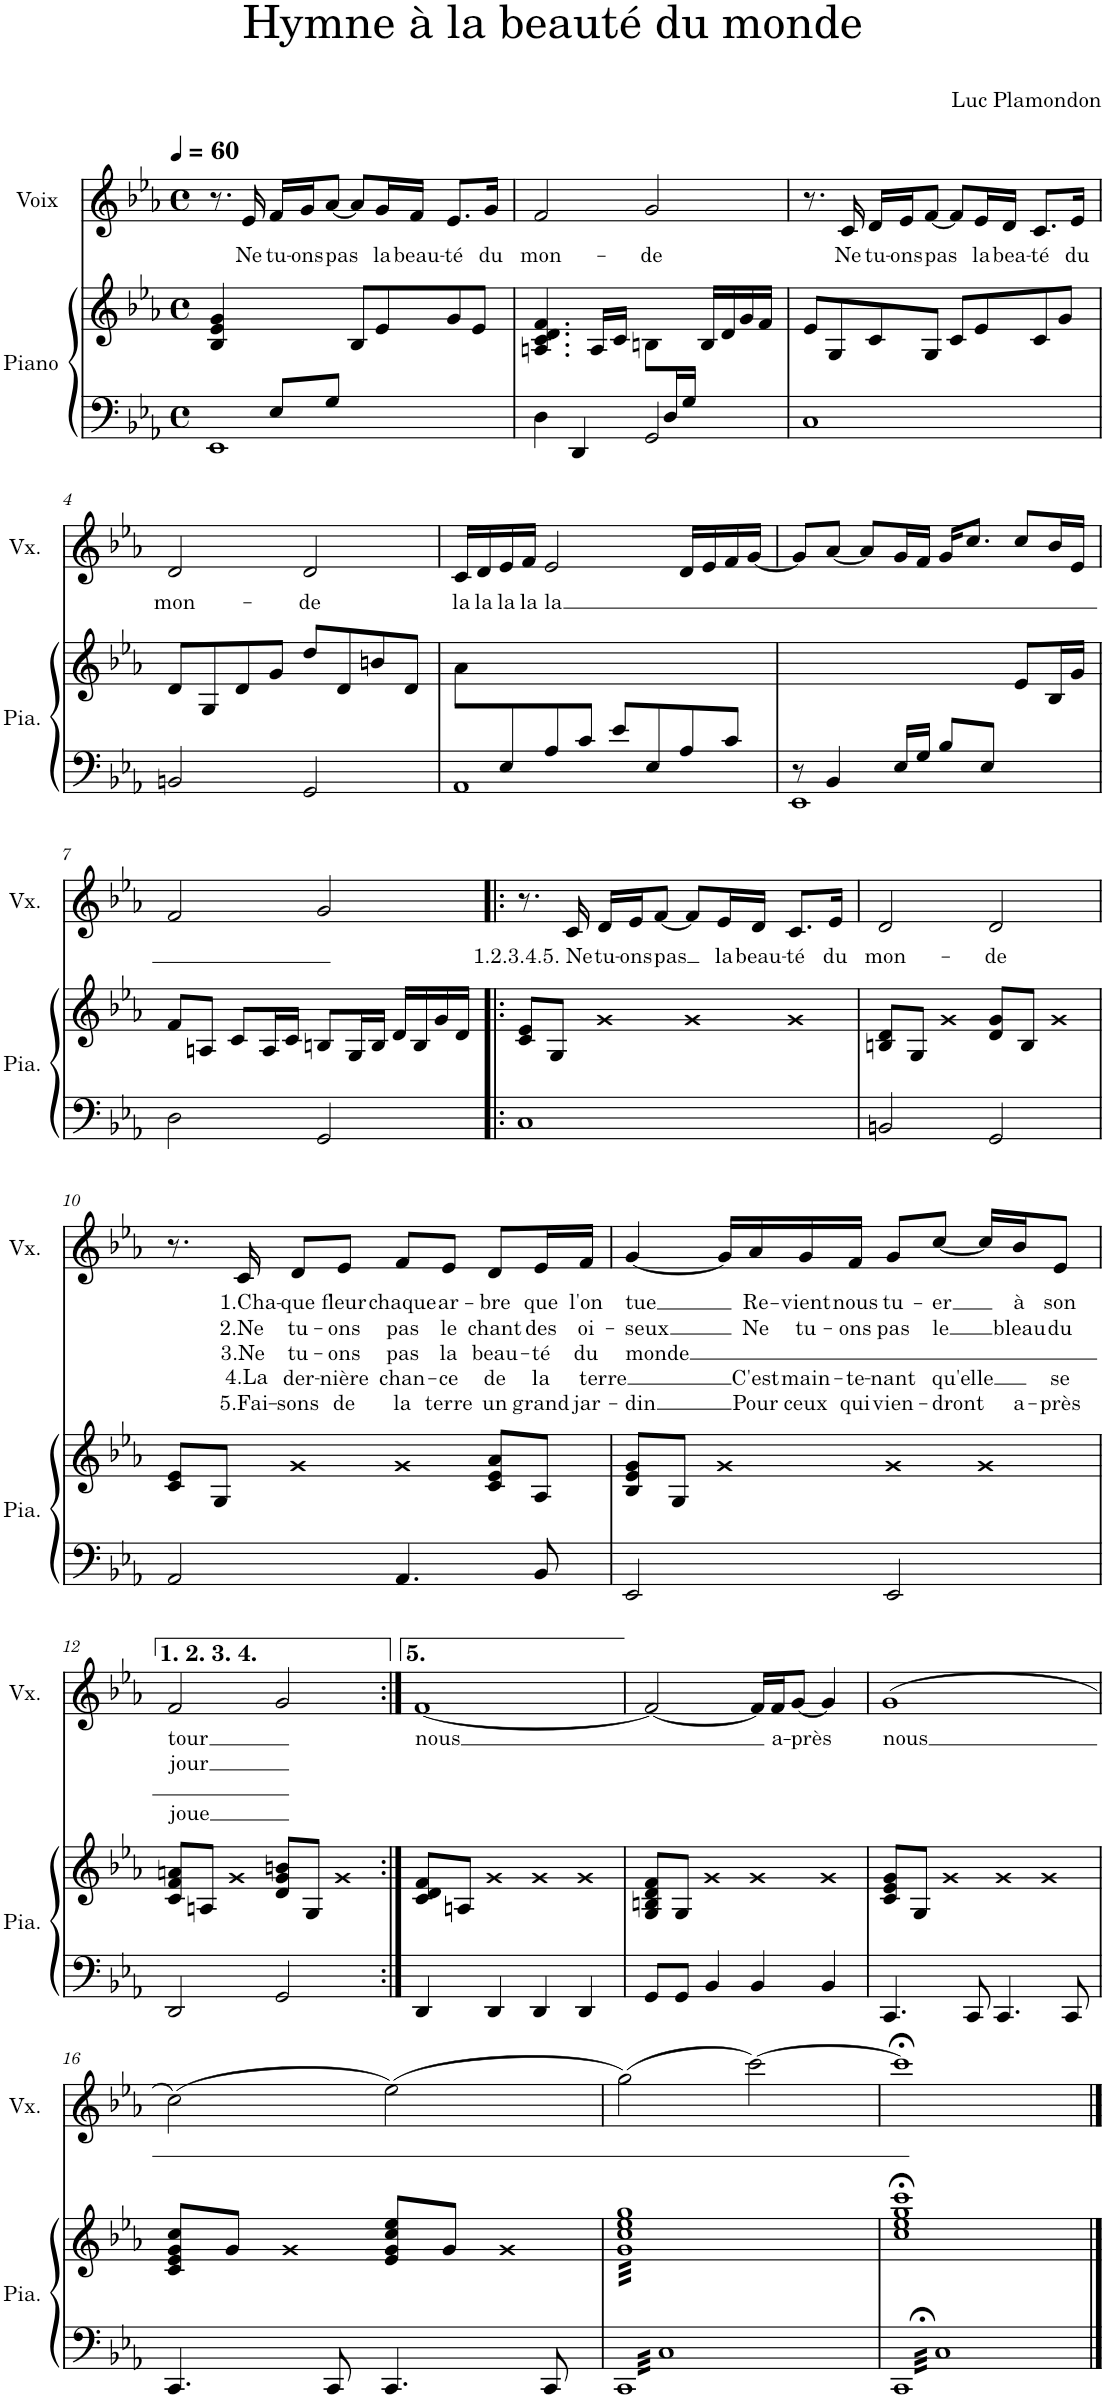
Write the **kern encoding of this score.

**kern	**kern	**kern	**text	**text	**text	**text	**text
*part2	*part2	*part1	*part1	*part1	*part1	*part1	*part1
*staff3	*staff2	*staff1	*staff1	*staff1	*staff1	*staff1	*staff1
*I"Piano	*	*I"Voix	*	*	*	*	*
*I'Pia.	*	*I'Vx.	*	*	*	*	*
*clefF4	*clefG2	*clefG2	*	*	*	*	*
*k[b-e-a-]	*k[b-e-a-]	*k[b-e-a-]	*	*	*	*	*
*M4/4	*M4/4	*M4/4	*	*	*	*	*
*met(c)	*met(c)	*met(c)	*	*	*	*	*
*MM60	*MM60	*MM60	*	*	*	*	*
=1	=1	=1	=1	=1	=1	=1	=1
*^	*	*	*	*	*	*	*
4ryy	1EE-	4B-/ 4e-/ 4g/	8.r	.	.	.	.	.
!	!	!	!	!LO:LY:b	!	!	!	!
.	.	.	16e-/	Ne	.	.	.	.
!	!	!	!	!LO:LY:b	!	!	!	!
8E-/L	.	4ryy	16f/LL	tu-	.	.	.	.
!	!	!	!	!LO:LY:b	!	!	!	!
.	.	.	16g/J	-ons	.	.	.	.
!	!	!	!	!LO:LY:b	!	!	!	!
8G/J	.	.	[8a-/J	pas	.	.	.	.
2ryy	.	8B-/L	8a-/L]	.	.	.	.	.
!	!	!	!	!LO:LY:b	!	!	!	!
.	.	8e-/	16g/L	la	.	.	.	.
!	!	!	!	!LO:LY:b	!	!	!	!
.	.	.	16f/JJ	beau-	.	.	.	.
!	!	!	!	!LO:LY:b	!	!	!	!
.	.	8g/	8.e-/L	-té	.	.	.	.
.	.	8e-/J	.	.	.	.	.	.
!	!	!	!	!LO:LY:b	!	!	!	!
.	.	.	16g/Jk	du	.	.	.	.
=2	=2	=2	=2	=2	=2	=2	=2	=2
!	!	!	!	!LO:LY:b	!	!	!	!
8ryy	4D\	4.An/ 4.c/ 4.d/ 4.f/	2f/	mon-	.	.	.	.
.	4DD/	.	.	.	.	.	.	.
.	.	16A/LL	.	.	.	.	.	.
.	.	16c/JJ	.	.	.	.	.	.
!	!	!	!	!LO:LY:b	!	!	!	!
.	2GG/	8Bn\L	2g/	-de	.	.	.	.
16D/L	.	8ryy	.	.	.	.	.	.
16G/JJ	.	.	.	.	.	.	.	.
4ryy	.	16B/LL	.	.	.	.	.	.
.	.	16d/	.	.	.	.	.	.
.	.	16g/	.	.	.	.	.	.
.	.	16f/JJ	.	.	.	.	.	.
*v	*v	*	*	*	*	*	*	*
=3	=3	=3	=3	=3	=3	=3	=3
1C	8e-/L	8.r	.	.	.	.	.
.	8G/	.	.	.	.	.	.
!	!	!	!LO:LY:b	!	!	!	!
.	.	16c/	Ne	.	.	.	.
!	!	!	!LO:LY:b	!	!	!	!
.	8c/	16d/LL	tu-	.	.	.	.
!	!	!	!LO:LY:b	!	!	!	!
.	.	16e-/J	-ons	.	.	.	.
!	!	!	!LO:LY:b	!	!	!	!
.	8G/J	[8f/J	pas	.	.	.	.
.	8c/L	8f/L]	.	.	.	.	.
!	!	!	!LO:LY:b	!	!	!	!
.	8e-/	16e-/L	la	.	.	.	.
!	!	!	!LO:LY:b	!	!	!	!
.	.	16d/JJ	bea-	.	.	.	.
!	!	!	!LO:LY:b	!	!	!	!
.	8c/	8.c/L	-té	.	.	.	.
.	8g/J	.	.	.	.	.	.
!	!	!	!LO:LY:b	!	!	!	!
.	.	16e-/Jk	du	.	.	.	.
!!LO:LB:g=z
=4	=4	=4	=4	=4	=4	=4	=4
!	!	!	!LO:LY:b	!	!	!	!
2BBn/	8d/L	2d/	mon-	.	.	.	.
.	8G/	.	.	.	.	.	.
.	8d/	.	.	.	.	.	.
.	8g/J	.	.	.	.	.	.
!	!	!	!LO:LY:b	!	!	!	!
2GG/	8dd/L	2d/	-de	.	.	.	.
.	8d/	.	.	.	.	.	.
.	8bn/	.	.	.	.	.	.
.	8d/J	.	.	.	.	.	.
=5	=5	=5	=5	=5	=5	=5	=5
*^	*	*	*	*	*	*	*
!	!	!	!	!LO:LY:b	!	!	!	!
8ryy	1AA-	8a-\L	16c/LL	la	.	.	.	.
!	!	!	!	!LO:LY:b	!	!	!	!
.	.	.	16d/	la	.	.	.	.
!	!	!	!	!LO:LY:b	!	!	!	!
8E-/	.	2..ryy	16e-/	la	.	.	.	.
!	!	!	!	!LO:LY:b	!	!	!	!
.	.	.	16f/JJ	la	.	.	.	.
!	!	!	!	!LO:LY:b	!	!	!	!
8A-/	.	.	2e-/	la	.	.	.	.
8c/J	.	.	.	.	.	.	.	.
8e-/L	.	.	.	.	.	.	.	.
8E-/	.	.	.	.	.	.	.	.
8A-/	.	.	16d/LL	.	.	.	.	.
.	.	.	16e-/	.	.	.	.	.
8c/J	.	.	16f/	.	.	.	.	.
.	.	.	[16g/JJ	.	.	.	.	.
=6	=6	=6	=6	=6	=6	=6	=6	=6
8ryy	1EE-	8r	8g/L]	.	.	.	.	.
4BB-/	.	8ryy	[8a-/J	.	.	.	.	.
.	.	.	8a-/L]	.	.	.	.	.
16E-/LL	.	.	16g/L	.	.	.	.	.
16G/JJ	.	.	16f/JJ	.	.	.	.	.
8B-/L	.	.	16g/KL	.	.	.	.	.
.	.	.	8.cc/J	.	.	.	.	.
8E-/J	.	.	.	.	.	.	.	.
4ryy	.	8e-/L	8cc/L	.	.	.	.	.
.	.	16B-/L	16b-/L	.	.	.	.	.
.	.	16g/JJ	16e-/JJ	.	.	.	.	.
*v	*v	*	*	*	*	*	*	*
!!LO:LB:g=z
=7	=7	=7	=7	=7	=7	=7	=7
2D\	8f/L	2f/	.	.	.	.	.
.	8An/J	.	.	.	.	.	.
.	8c/L	.	.	.	.	.	.
.	16A/L	.	.	.	.	.	.
.	16c/JJ	.	.	.	.	.	.
2GG/	8Bn/L	2g/	.	.	.	.	.
.	16G/L	.	.	.	.	.	.
.	16B/JJ	.	.	.	.	.	.
.	16d/LL	.	.	.	.	.	.
.	16B/	.	.	.	.	.	.
.	16g/	.	.	.	.	.	.
.	16d/JJ	.	.	.	.	.	.
=8!|:	=8!|:	=8!|:	=8!|:	=8!|:	=8!|:	=8!|:	=8!|:
1C	8c/ 8e-/L	8.r	.	.	.	.	.
.	8G/J	.	.	.	.	.	.
!	!	!	!LO:LY:b	!	!	!	!
.	.	16c/	1.2.3.4.5. Ne	.	.	.	.
!	!	!	!LO:LY:b	!	!	!	!
.	4g	16d/LL	tu-	.	.	.	.
!	!	!	!LO:LY:b	!	!	!	!
.	.	16e-/J	-ons	.	.	.	.
!	!	!	!LO:LY:b	!	!	!	!
.	.	[8f/J	pas	.	.	.	.
.	4g	8f/L]	.	.	.	.	.
!	!	!	!LO:LY:b	!	!	!	!
.	.	16e-/L	la	.	.	.	.
!	!	!	!LO:LY:b	!	!	!	!
.	.	16d/JJ	beau-	.	.	.	.
!	!	!	!LO:LY:b	!	!	!	!
.	4g	8.c/L	-té	.	.	.	.
!	!	!	!LO:LY:b	!	!	!	!
.	.	16e-/Jk	du	.	.	.	.
=9	=9	=9	=9	=9	=9	=9	=9
!	!	!	!LO:LY:b	!	!	!	!
2BBn/	8Bn/ 8d/L	2d/	mon-	.	.	.	.
.	8G/J	.	.	.	.	.	.
.	4g	.	.	.	.	.	.
!	!	!	!LO:LY:b	!	!	!	!
2GG/	8d/ 8g/L	2d/	-de	.	.	.	.
.	8B/J	.	.	.	.	.	.
.	4g	.	.	.	.	.	.
!!LO:LB:g=z
=10	=10	=10	=10	=10	=10	=10	=10
2AA-/	8c/ 8e-/L	8.r	.	.	.	.	.
.	8G/J	.	.	.	.	.	.
!	!	!	!LO:LY:b	!LO:LY:b	!LO:LY:b	!LO:LY:b	!LO:LY:b
.	.	16c/	1.Cha-	2.Ne	3.Ne	4.La	5.Fai-
!	!	!	!LO:LY:b	!LO:LY:b	!LO:LY:b	!LO:LY:b	!LO:LY:b
.	4g	8d/L	-que	tu-	tu-	der-	-sons
!	!	!	!LO:LY:b	!LO:LY:b	!LO:LY:b	!LO:LY:b	!LO:LY:b
.	.	8e-/J	fleur	-ons	-ons	-nière	de
!	!	!	!LO:LY:b	!LO:LY:b	!LO:LY:b	!LO:LY:b	!LO:LY:b
4.AA-/	4g	8f/L	chaque	pas	pas	chan-	la
!	!	!	!LO:LY:b	!LO:LY:b	!LO:LY:b	!LO:LY:b	!LO:LY:b
.	.	8e-/J	ar-	le	la	-ce	terre
!	!	!	!LO:LY:b	!LO:LY:b	!LO:LY:b	!LO:LY:b	!LO:LY:b
.	8c/ 8e-/ 8a-/L	8d/L	-bre	chant	beau-	de	un
!	!	!	!LO:LY:b	!LO:LY:b	!LO:LY:b	!LO:LY:b	!LO:LY:b
8BB-/	8A-/J	16e-/L	que	des	-té	la	grand
!	!	!	!LO:LY:b	!LO:LY:b	!LO:LY:b	!LO:LY:b	!LO:LY:b
.	.	16f/JJ	l'on	oi-	du	terre	jar-
=11	=11	=11	=11	=11	=11	=11	=11
!	!	!	!LO:LY:b	!LO:LY:b	!LO:LY:b	!	!LO:LY:b
2EE-/	8B-/ 8e-/ 8g/L	[4g/	tue	-seux	monde	.	-din
.	8G/J	.	.	.	.	.	.
.	4g	16g/LL]	.	.	.	.	.
!	!	!	!LO:LY:b	!LO:LY:b	!	!LO:LY:b	!LO:LY:b
.	.	16a-/	Re-	Ne	.	C'est	Pour
!	!	!	!LO:LY:b	!LO:LY:b	!	!LO:LY:b	!LO:LY:b
.	.	16g/	-vient	tu-	.	main-	ceux
!	!	!	!LO:LY:b	!LO:LY:b	!	!LO:LY:b	!LO:LY:b
.	.	16f/JJ	nous	-ons	.	-te-	qui
!	!	!	!LO:LY:b	!LO:LY:b	!	!LO:LY:b	!LO:LY:b
2EE-/	4g	8g/L	tu-	pas	.	-nant	vien-
!	!	!	!LO:LY:b	!LO:LY:b	!	!LO:LY:b	!LO:LY:b
.	.	[8cc/J	-er	le	.	qu'elle	-dront
.	4g	16cc/LL]	.	.	.	.	.
!	!	!	!LO:LY:b	!LO:LY:b	!	!	!LO:LY:b
.	.	16b-/J	à	bleau	.	.	a-
!	!	!	!LO:LY:b	!LO:LY:b	!	!LO:LY:b	!LO:LY:b
.	.	8e-/J	son	du	.	se	-près
!!LO:LB:g=z
=12	=12	=12	=12	=12	=12	=12	=12
!	!	!	!LO:LY:b	!LO:LY:b	!	!LO:LY:b	!
2DD/	8c/ 8f/ 8an/L	2f/	tour	jour	.	joue	.
.	8An/J	.	.	.	.	.	.
.	4g	.	.	.	.	.	.
2GG/	8d/ 8g/ 8bn/L	2g/	.	.	.	.	.
.	8G/J	.	.	.	.	.	.
.	4g	.	.	.	.	.	.
=13:|!	=13:|!	=13:|!	=13:|!	=13:|!	=13:|!	=13:|!	=13:|!
!	!	!	!LO:LY:b	!	!	!	!
4DD/	8c/ 8d/ 8f/L	[1f	nous	.	.	.	.
.	8An/J	.	.	.	.	.	.
4DD/	4g	.	.	.	.	.	.
4DD/	4g	.	.	.	.	.	.
4DD/	4g	.	.	.	.	.	.
=14	=14	=14	=14	=14	=14	=14	=14
8GG/L	8G/ 8Bn/ 8d/ 8f/L	2f/_	.	.	.	.	.
8GG/J	8G/J	.	.	.	.	.	.
4BB-/	4g	.	.	.	.	.	.
4BB-/	4g	16f/LL]	.	.	.	.	.
!	!	!	!LO:LY:b	!	!	!	!
.	.	16f/J	a-	.	.	.	.
!	!	!	!LO:LY:b	!	!	!	!
.	.	[8g/J	-près	.	.	.	.
4BB-/	4g	4g/]	.	.	.	.	.
=15	=15	=15	=15	=15	=15	=15	=15
!	!	!	!LO:LY:b	!	!	!	!
4.CC/	8c/ 8e-/ 8g/L	(1g	nous	.	.	.	.
.	8G/J	.	.	.	.	.	.
.	4g	.	.	.	.	.	.
8CC/	.	.	.	.	.	.	.
4.CC/	4g	.	.	.	.	.	.
.	4g	.	.	.	.	.	.
8CC/	.	.	.	.	.	.	.
!!LO:LB:g=z
=16	=16	=16	=16	=16	=16	=16	=16
4.CC/	8c/ 8e-/ 8g/ 8cc/L	(2cc\)	.	.	.	.	.
.	8g/J	.	.	.	.	.	.
.	4g	.	.	.	.	.	.
8CC/	.	.	.	.	.	.	.
4.CC/	8e-/ 8g/ 8cc/ 8ee-/L	(2ee-\)	.	.	.	.	.
.	8g/J	.	.	.	.	.	.
.	4g	.	.	.	.	.	.
8CC/	.	.	.	.	.	.	.
=17	=17	=17	=17	=17	=17	=17	=17
1CC@32@ 1C@32@	1g@32@ 1cc@32@ 1ee-@32@ 1gg@32@	(2gg\)	.	.	.	.	.
.	.	[2ccc\)	.	.	.	.	.
=18	=18	=18	=18	=18	=18	=18	=18
1CC;<@32@ 1C;<@32@	1cc;< 1ee-;< 1gg;< 1ccc;<	1ccc;<]	.	.	.	.	.
==	==	==	==	==	==	==	==
*-	*-	*-	*-	*-	*-	*-	*-
